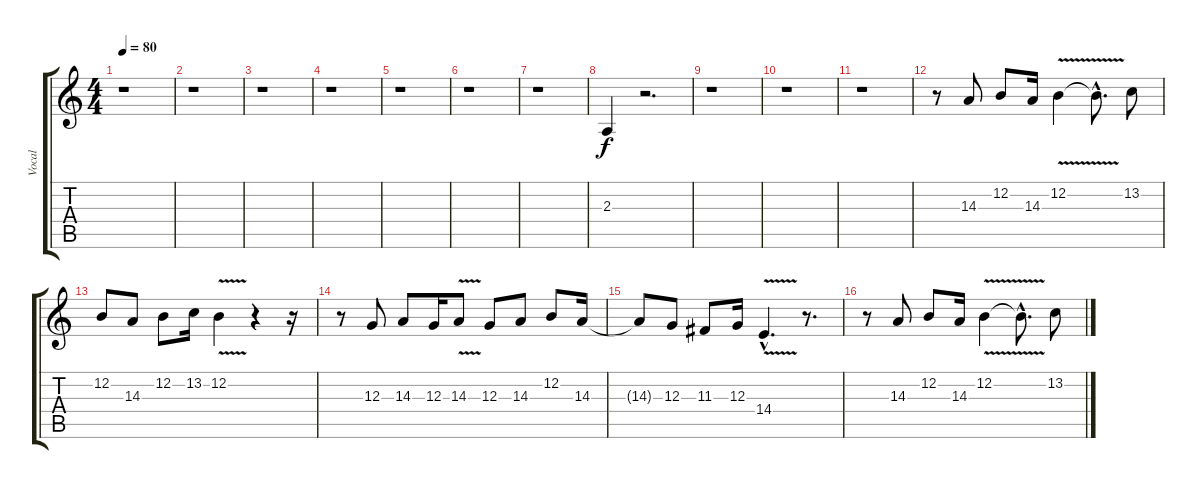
\track ("Vocal" "Vocal") {instrument panflute}
\staff {score tabs}
\tuning (E4 B3 G3 D3 A2 E2) {hide}
\ts (4 4)
\tempo 80
\clef g2
\ks c
r.1{dy fff} |
r.1 |
r.1 |
r.1 |
r.1 |
r.1 |
r.1 |
2.3.4{dy f} r.2{d} |
r.1 |
r.1 |
r.1 |
r.8 14.3.8 12.2.8 14.3.16 12.2{v}.4 12.2{hac t}.8{d} 13.2.8 |
12.2.8 14.3.8 12.2.8 13.2.16 12.2{v}.4 r.4 r.16 |
r.8 12.3.8 14.3.8 12.3.16 14.3{v}.8 12.3.8 14.3.8 12.2.8 14.3.16 |
14.3{t}.8 12.3.8 11.3.8 12.3.16 14.4{v hac}.4{d} r.8{d} |
r.8 14.3.8 12.2.8 14.3.16 12.2{v}.4 12.2{hac t}.8{d} 13.2.8
